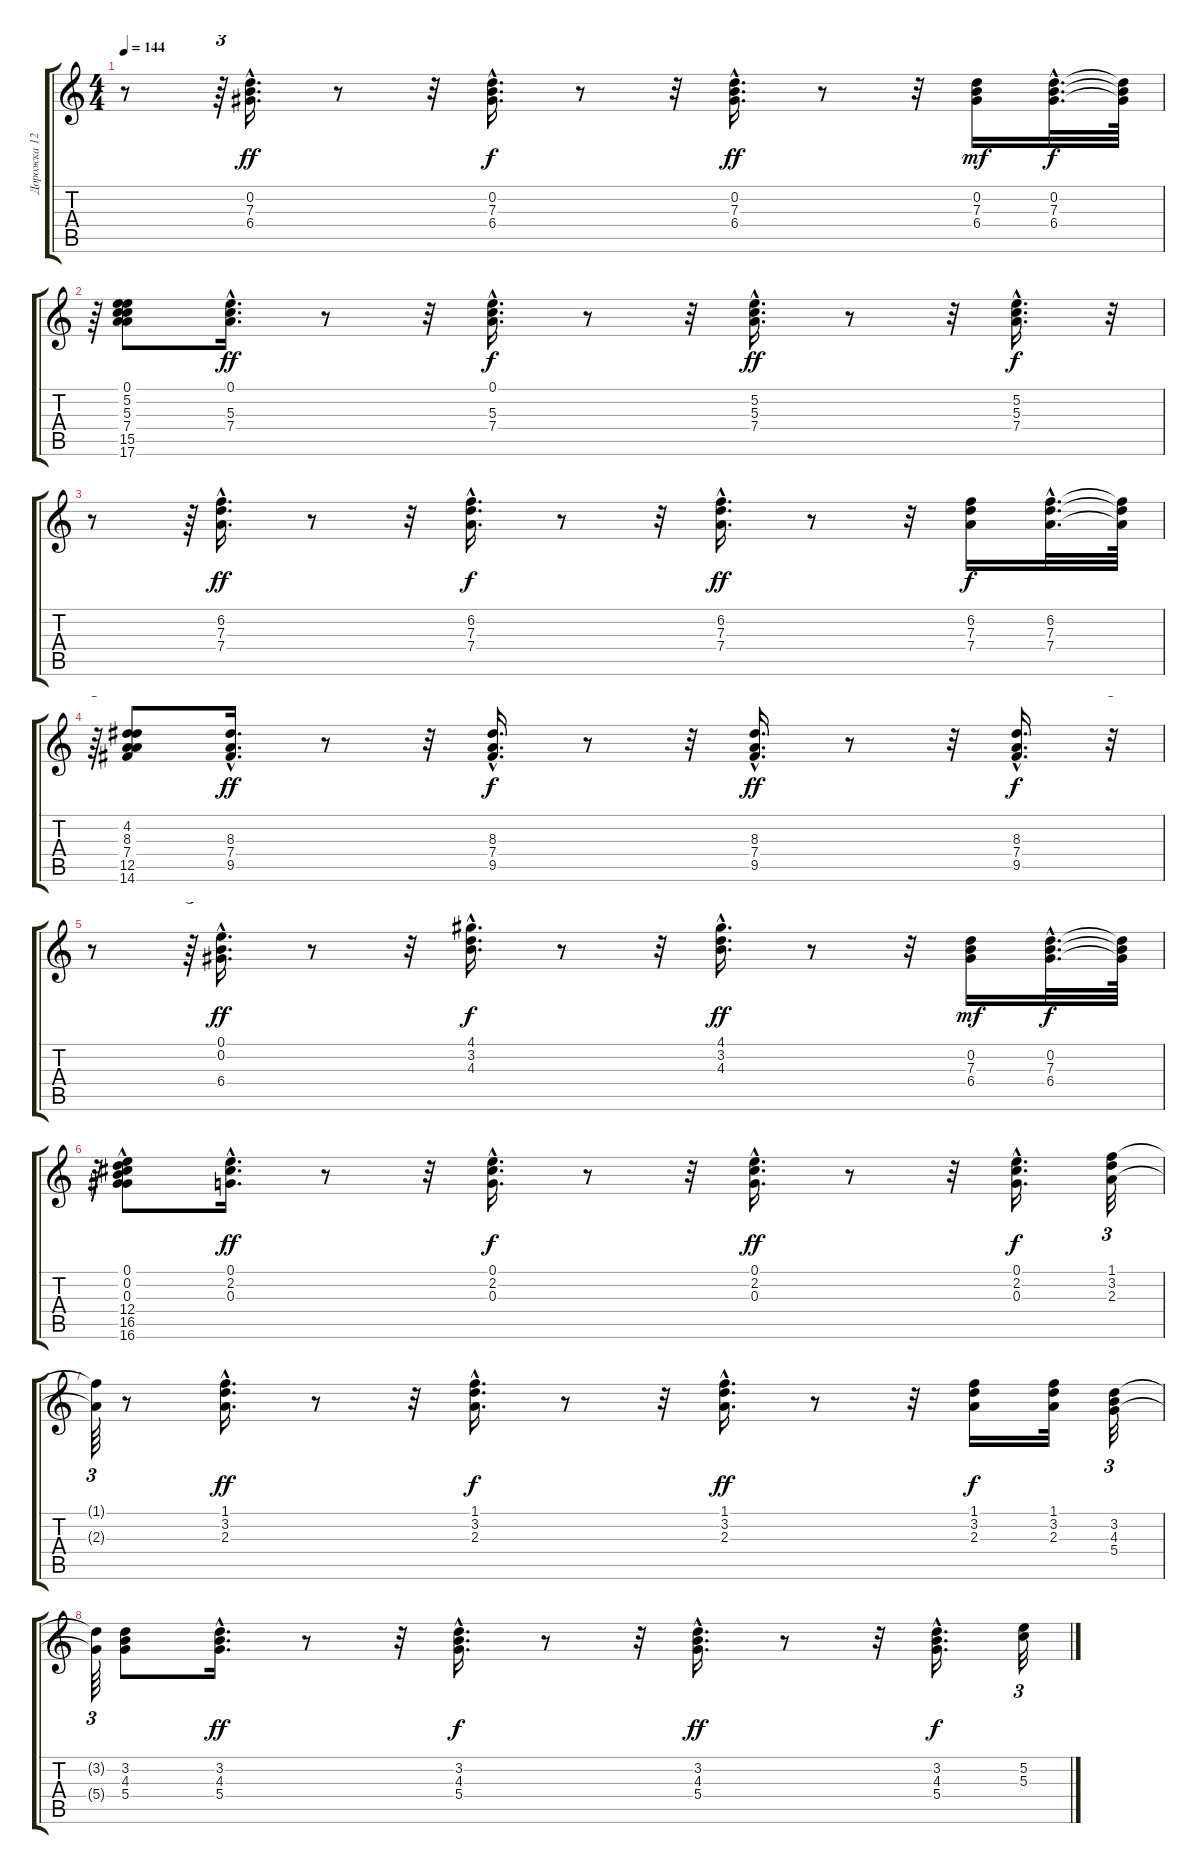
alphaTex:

\track ("Дорожка 12" "Дорожка 12") {instrument acousticguitarsteel}
\staff {score tabs}
\tuning (E4 B3 G3 D3 A2 E2) {hide}
\ts (4 4)
\tempo 144
\clef g2
\ks c
r.8{dy f} r.64{tu (3 2)} (0.2{hac} 7.3{hac} 6.4{hac}).16{d dy ff} r.8 r.32 (0.2{hac} 7.3{hac} 6.4{hac}).16{d dy f} r.8 r.32 (0.2{hac} 7.3{hac} 6.4{hac}).16{d dy ff} r.8 r.32 (0.2 7.3 6.4).16{dy mf} (0.2{hac} 7.3{hac} 6.4{hac}).32{d dy f} (0.2{t} 7.3{t} 6.4{t}).64 |
r.64{tu (3 2)} (0.1 5.2 5.3 7.4 15.5 17.6).8 (0.1{hac} 5.3{hac} 7.4{hac}).16{d dy ff} r.8 r.32 (0.1{hac} 5.3{hac} 7.4{hac}).16{d dy f} r.8 r.32 (5.2{hac} 5.3{hac} 7.4{hac}).16{d dy ff} r.8 r.32 (5.2{hac} 5.3{hac} 7.4{hac}).16{d dy f} r.32{tu (3 2)} |
r.8 r.64{tu (3 2)} (6.2{hac} 7.3{hac} 7.4{hac}).16{d dy ff} r.8 r.32 (6.2{hac} 7.3{hac} 7.4{hac}).16{d dy f} r.8 r.32 (6.2{hac} 7.3{hac} 7.4{hac}).16{d dy ff} r.8 r.32 (6.2 7.3 7.4).16{dy f} (6.2{hac} 7.3{hac} 7.4{hac}).32{d} (6.2{t} 7.3{t} 7.4{t}).64 |
r.64{tu (3 2)} (4.2 8.3 7.4 12.5 14.6).8 (8.3{hac} 7.4{hac} 9.5{hac}).16{d dy ff} r.8 r.32 (8.3{hac} 7.4{hac} 9.5{hac}).16{d dy f} r.8 r.32 (8.3{hac} 7.4{hac} 9.5{hac}).16{d dy ff} r.8 r.32 (8.3{hac} 7.4{hac} 9.5{hac}).16{d dy f} r.32{tu (3 2)} |
r.8 r.64{tu (3 2)} (0.1{hac} 0.2{hac} 6.4{hac}).16{d dy ff} r.8 r.32 (4.1{hac} 3.2{hac} 4.3{hac}).16{d dy f} r.8 r.32 (4.1{hac} 3.2{hac} 4.3{hac}).16{d dy ff} r.8 r.32 (0.2 7.3 6.4).16{dy mf} (0.2{hac} 7.3{hac} 6.4{hac}).32{d dy f} (0.2{t} 7.3{t} 6.4{t}).64 |
r.64{tu (3 2)} (0.1{hac} 0.2 0.3 12.4 16.5{hac} 16.6).8 (0.1{hac} 2.2{hac} 0.3{hac}).16{d dy ff} r.8 r.32 (0.1{hac} 2.2{hac} 0.3{hac}).16{d dy f} r.8 r.32 (0.1{hac} 2.2{hac} 0.3{hac}).16{d dy ff} r.8 r.32 (0.1{hac} 2.2{hac} 0.3{hac}).16{d dy f} (1.1 3.2 2.3).32{tu (3 2)} |
(1.1{t} 2.3{t}).64{tu (3 2)} r.8 (1.1{hac} 3.2{hac} 2.3{hac}).16{d dy ff} r.8 r.32 (1.1{hac} 3.2{hac} 2.3{hac}).16{d dy f} r.8 r.32 (1.1{hac} 3.2{hac} 2.3{hac}).16{d dy ff} r.8 r.32 (1.1 3.2 2.3).16{dy f} (1.1 3.2 2.3).32 (3.2 4.3 5.4).32{tu (3 2)} |
(3.2{t} 5.4{t}).64{tu (3 2)} (3.2 4.3 5.4).8 (3.2{hac} 4.3{hac} 5.4{hac}).16{d dy ff} r.8 r.32 (3.2{hac} 4.3{hac} 5.4{hac}).16{d dy f} r.8 r.32 (3.2{hac} 4.3{hac} 5.4{hac}).16{d dy ff} r.8 r.32 (3.2{hac} 4.3{hac} 5.4{hac}).16{d dy f} (5.2 5.3).32{tu (3 2)}
